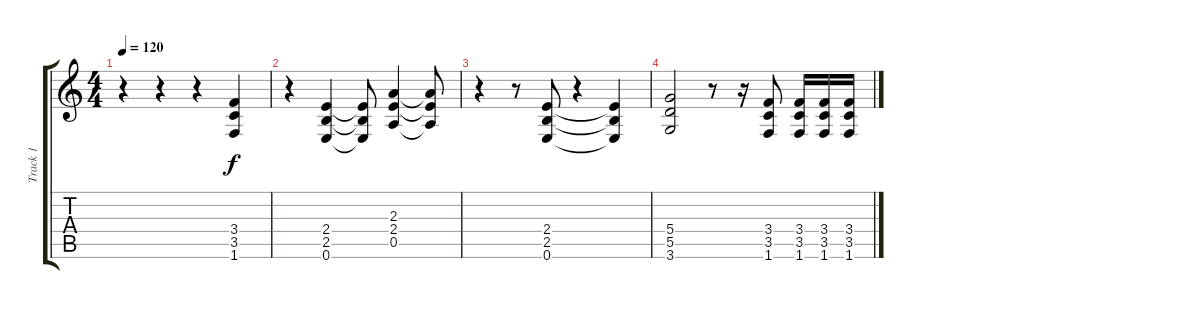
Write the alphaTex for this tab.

\track ("Track 1" "Track 1") {instrument electricguitarclean}
\staff {score tabs}
\tuning (E4 B3 G3 D3 A2 E2) {hide}
\ts (4 4)
\tempo 120
\clef g2
\ks c
r.4{dy f} r.4 r.4 (3.4{t} 3.5{t} 1.6{t}).4 |
r.4 (2.4 2.5 0.6).4 (2.4{t} 2.5{t} 0.6{t}).8 (2.3 2.4 0.5).4 (2.3{t} 2.4{t} 0.5{t}).8 |
r.4 r.8 (2.4 2.5 0.6).8 r.4 (2.4{t} 2.5{t} 0.6{t}).4 |
(5.4 5.5 3.6).2 r.8 r.16 (3.4 3.5 1.6).8 (3.4 3.5 1.6).16 (3.4 3.5 1.6).16 (3.4 3.5 1.6).16
